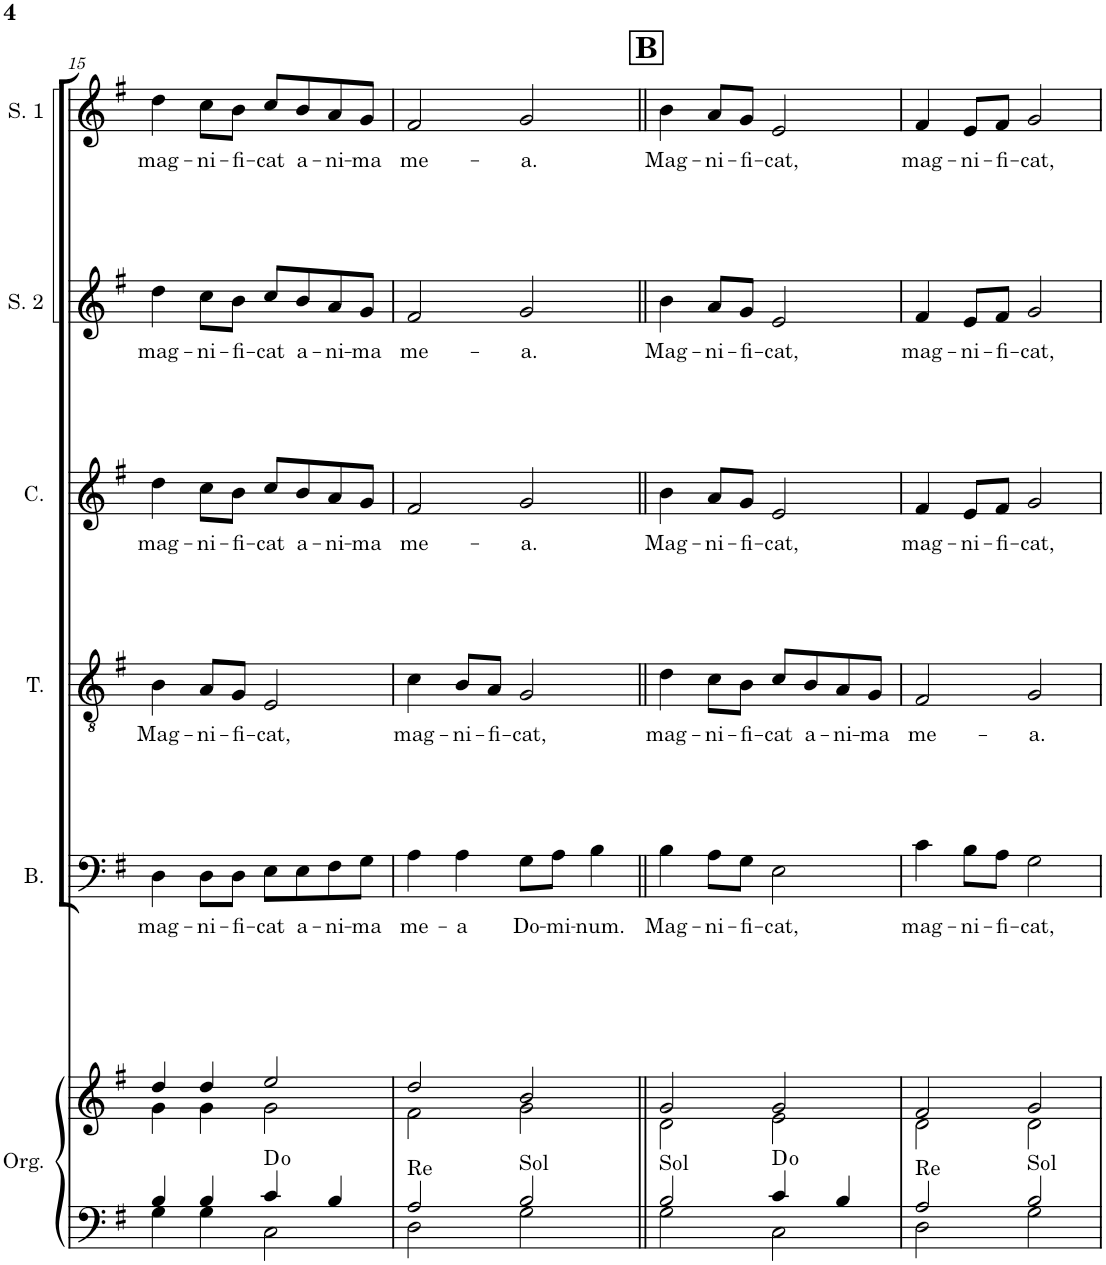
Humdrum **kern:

**kern	**kern	**harte	**kern	**text	**kern	**text	**kern	**text	**kern	**text	**kern	**text
*part6	*part6	*part6	*part5	*part5	*part4	*part4	*part3	*part3	*part2	*part2	*part1	*part1
*staff7	*staff6	*	*staff5	*staff5	*staff4	*staff4	*staff3	*staff3	*staff2	*staff2	*staff1	*staff1
*I"Órgano	*	*	*I"Bajo	*	*I"Tenor	*	*I"Contralto	*	*I"Soprano 2	*	*I"Soprano 1	*
*	*	*	*I'B.	*	*I'T.	*	*I'C.	*	*I'S. 2	*	*I'S. 1	*
!!LO:PB:g=z
*clefF4	*clefG2	*	*clefF4	*	*clefGv2	*	*clefG2	*	*clefG2	*	*clefG2	*
*k[f#]	*k[f#]	*	*k[f#]	*	*k[f#]	*	*k[f#]	*	*k[f#]	*	*k[f#]	*
*M4/4	*M4/4	*	*M4/4	*	*M4/4	*	*M4/4	*	*M4/4	*	*M4/4	*
*met(c)	*met(c)	*	*met(c)	*	*met(c)	*	*met(c)	*	*met(c)	*	*met(c)	*
=15	=15	=15	=15	=15	=15	=15	=15	=15	=15	=15	=15	=15
*^	*^	*	*	*	*	*	*	*	*	*	*	*
!	!	!	!	!	!	!LO:LY:b	!	!LO:LY:b	!	!LO:LY:b	!	!LO:LY:b	!	!LO:LY:b
4B/	4G\	4dd/	4g\	.	4D\	mag-	4B\	Mag-	4dd\	mag-	4dd\	mag-	4dd\	mag-
!	!	!	!	!	!	!LO:LY:b	!	!LO:LY:b	!	!LO:LY:b	!	!LO:LY:b	!	!LO:LY:b
4B/	4G\	4dd/	4g\	.	8D\L	-ni-	8A/L	-ni-	8cc\L	-ni-	8cc\L	-ni-	8cc\L	-ni-
!	!	!	!	!	!	!LO:LY:b	!	!LO:LY:b	!	!LO:LY:b	!	!LO:LY:b	!	!LO:LY:b
.	.	.	.	.	8D\J	-fi-	8G/J	-fi-	8b\J	-fi-	8b\J	-fi-	8b\J	-fi-
!	!	!	!	!	!	!LO:LY:b	!	!LO:LY:b	!	!LO:LY:b	!	!LO:LY:b	!	!LO:LY:b
4c/	2C\	2ee/	2g\	D:dim	8E\L	-cat	2E/	-cat,	8cc/L	-cat	8cc/L	-cat	8cc/L	-cat
!	!	!	!	!	!	!LO:LY:b	!	!	!	!LO:LY:b	!	!LO:LY:b	!	!LO:LY:b
.	.	.	.	.	8E\	a-	.	.	8b/	a-	8b/	a-	8b/	a-
!	!	!	!	!	!	!LO:LY:b	!	!	!	!LO:LY:b	!	!LO:LY:b	!	!LO:LY:b
4B/	.	.	.	.	8F#\	-ni-	.	.	8a/	-ni-	8a/	-ni-	8a/	-ni-
!	!	!	!	!	!	!LO:LY:b	!	!	!	!LO:LY:b	!	!LO:LY:b	!	!LO:LY:b
.	.	.	.	.	8G\J	-ma	.	.	8g/J	-ma	8g/J	-ma	8g/J	-ma
=16	=16	=16	=16	=16	=16	=16	=16	=16	=16	=16	=16	=16	=16	=16
!	!	!	!	!LO:H:kt=Re	!	!LO:LY:b	!	!LO:LY:b	!	!LO:LY:b	!	!LO:LY:b	!	!LO:LY:b
2An/	2D\	2dd/	2f#\	N	4A\	me-	4c\	mag-	2f#/	me-	2f#/	me-	2f#/	me-
!	!	!	!	!	!	!LO:LY:b	!	!LO:LY:b	!	!	!	!	!	!
.	.	.	.	.	4A\	-a	8B/L	-ni-	.	.	.	.	.	.
!	!	!	!	!	!	!	!	!LO:LY:b	!	!	!	!	!	!
.	.	.	.	.	.	.	8A/J	-fi-	.	.	.	.	.	.
!	!	!	!	!LO:H:kt=Sol	!	!LO:LY:b	!	!LO:LY:b	!	!LO:LY:b	!	!LO:LY:b	!	!LO:LY:b
2B/	2G\	2b/	2g\	N	8G\L	Do-	2G/	-cat,	2g/	-a.	2g/	-a.	2g/	-a.
!	!	!	!	!	!	!LO:LY:b	!	!	!	!	!	!	!	!
.	.	.	.	.	8A\J	-mi-	.	.	.	.	.	.	.	.
!	!	!	!	!	!	!LO:LY:b	!	!	!	!	!	!	!	!
.	.	.	.	.	4B\	-num.	.	.	.	.	.	.	.	.
!!LO:REH:place=s1:a:B:cj:fs=14:t=B
=17||	=17||	=17||	=17||	=17||	=17||	=17||	=17||	=17||	=17||	=17||	=17||	=17||	=17||	=17||
!	!	!	!	!LO:H:kt=Sol	!	!LO:LY:b	!	!LO:LY:b	!	!LO:LY:b	!	!LO:LY:b	!	!LO:LY:b
2B/	2G\	2g/	2d\	N	4B\	Mag-	4d\	mag-	4b\	Mag-	4b\	Mag-	4b\	Mag-
!	!	!	!	!	!	!LO:LY:b	!	!LO:LY:b	!	!LO:LY:b	!	!LO:LY:b	!	!LO:LY:b
.	.	.	.	.	8A\L	-ni-	8c\L	-ni-	8a/L	-ni-	8a/L	-ni-	8a/L	-ni-
!	!	!	!	!	!	!LO:LY:b	!	!LO:LY:b	!	!LO:LY:b	!	!LO:LY:b	!	!LO:LY:b
.	.	.	.	.	8G\J	-fi-	8B\J	-fi-	8g/J	-fi-	8g/J	-fi-	8g/J	-fi-
!	!	!	!	!	!	!LO:LY:b	!	!LO:LY:b	!	!LO:LY:b	!	!LO:LY:b	!	!LO:LY:b
4c/	2C\	2g/	2e\	D:dim	2E\	-cat,	8c/L	-cat	2e/	-cat,	2e/	-cat,	2e/	-cat,
!	!	!	!	!	!	!	!	!LO:LY:b	!	!	!	!	!	!
.	.	.	.	.	.	.	8B/	a-	.	.	.	.	.	.
!	!	!	!	!	!	!	!	!LO:LY:b	!	!	!	!	!	!
4B/	.	.	.	.	.	.	8A/	-ni-	.	.	.	.	.	.
!	!	!	!	!	!	!	!	!LO:LY:b	!	!	!	!	!	!
.	.	.	.	.	.	.	8G/J	-ma	.	.	.	.	.	.
=18	=18	=18	=18	=18	=18	=18	=18	=18	=18	=18	=18	=18	=18	=18
!	!	!	!	!LO:H:kt=Re	!	!LO:LY:b	!	!LO:LY:b	!	!LO:LY:b	!	!LO:LY:b	!	!LO:LY:b
2An/	2D\	2f#/	2d\	N	4c\	mag-	2F#/	me-	4f#/	mag-	4f#/	mag-	4f#/	mag-
!	!	!	!	!	!	!LO:LY:b	!	!	!	!LO:LY:b	!	!LO:LY:b	!	!LO:LY:b
.	.	.	.	.	8B\L	-ni-	.	.	8e/L	-ni-	8e/L	-ni-	8e/L	-ni-
!	!	!	!	!	!	!LO:LY:b	!	!	!	!LO:LY:b	!	!LO:LY:b	!	!LO:LY:b
.	.	.	.	.	8A\J	-fi-	.	.	8f#/J	-fi-	8f#/J	-fi-	8f#/J	-fi-
!	!	!	!	!LO:H:kt=Sol	!	!LO:LY:b	!	!LO:LY:b	!	!LO:LY:b	!	!LO:LY:b	!	!LO:LY:b
2B/	2G\	2g/	2d\	N	2G\	-cat,	2G/	-a.	2g/	-cat,	2g/	-cat,	2g/	-cat,
*v	*v	*	*	*	*	*	*	*	*	*	*	*	*	*
*	*v	*v	*	*	*	*	*	*	*	*	*	*	*
=	=	=	=	=	=	=	=	=	=	=	=	=
*-	*-	*-	*-	*-	*-	*-	*-	*-	*-	*-	*-	*-
